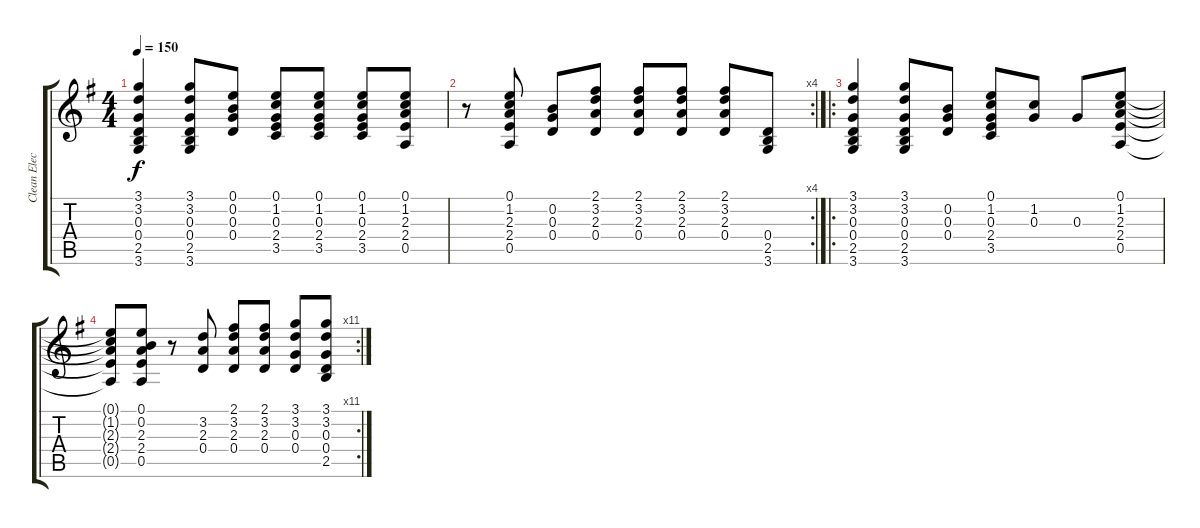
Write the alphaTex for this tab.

\track ("Clean Electric w/ warm Tone" "Clean Elec") {instrument electricguitarjazz}
\staff {score tabs}
\tuning (E4 B3 G3 D3 A2 E2) {hide}
\ts (4 4)
\tempo 150
\clef g2
\ks g
(3.1 3.2 0.3 0.4 2.5 3.6).4{dy f} (3.1 3.2 0.3 0.4 2.5 3.6).8 (0.1 0.2 0.3 0.4).8 (0.1 1.2 0.3 2.4 3.5).8 (0.1 1.2 0.3 2.4 3.5).8 (0.1 1.2 0.3 2.4 3.5).8 (0.1 1.2 2.3 2.4 0.5).8 |
\rc 4
r.8 (0.1 1.2 2.3 2.4 0.5).8 (0.2 0.3 0.4).8 (2.1 3.2 2.3 0.4).8 (2.1 3.2 2.3 0.4).8 (2.1 3.2 2.3 0.4).8 (2.1 3.2 2.3 0.4).8 (0.4 2.5 3.6).8 |
\ro
(3.1 3.2 0.3 0.4 2.5 3.6).4 (3.1 3.2 0.3 0.4 2.5 3.6).8 (0.2 0.3 0.4).8 (0.1 1.2 0.3 2.4 3.5).8 (1.2 0.3).8 0.3.8 (0.1 1.2 2.3 2.4 0.5).8 |
\rc 11
(0.1{t} 1.2{t} 2.3{t} 2.4{t} 0.5{t}).8 (0.1 0.2 2.3 2.4 0.5).8 r.8 (3.2 2.3 0.4).8 (2.1 3.2 2.3 0.4).8 (2.1 3.2 2.3 0.4).8 (3.1 3.2 0.3 0.4).8 (3.1 3.2 0.3 0.4 2.5).8
